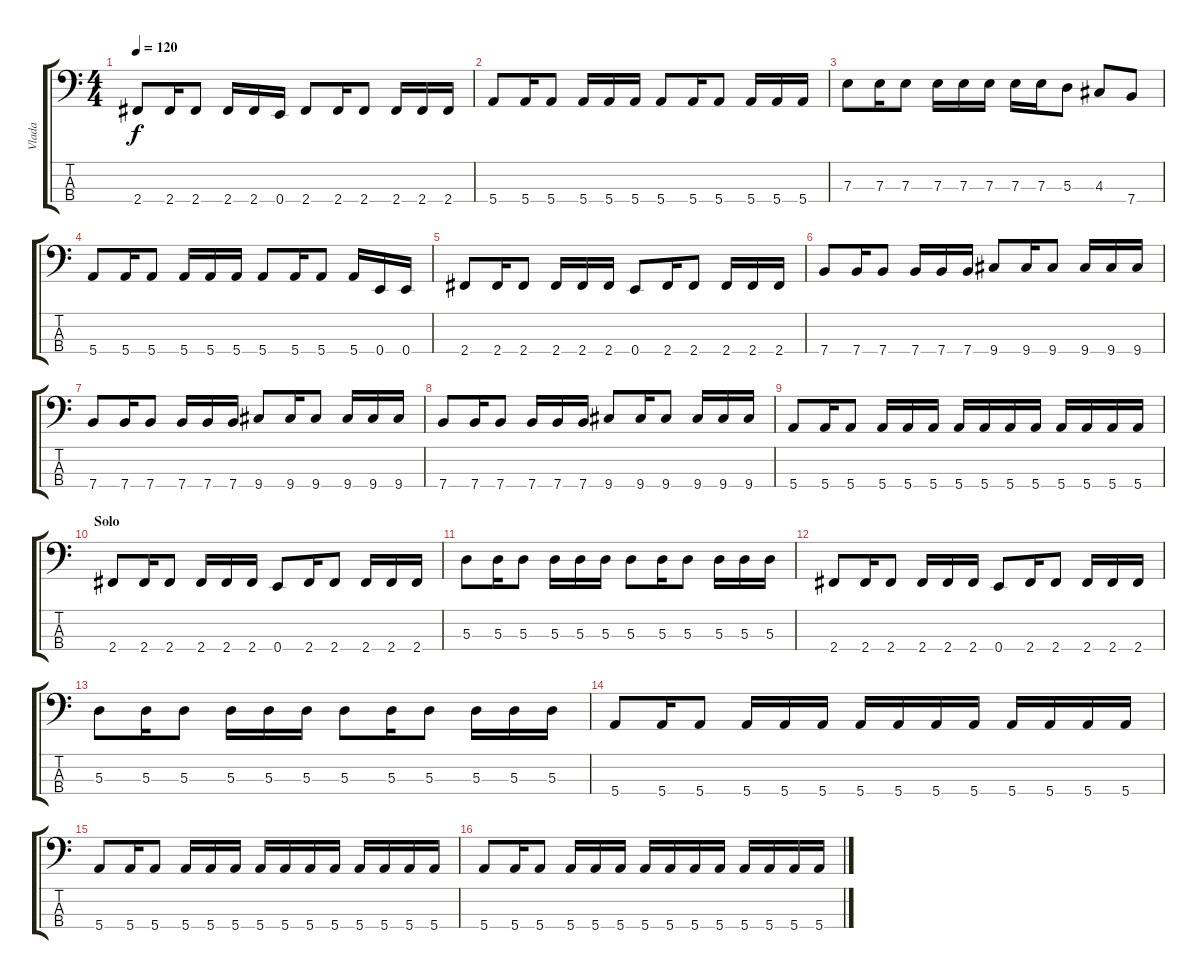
\track ("Vlada" "Vlada") {instrument electricbassfinger}
\staff {score tabs}
\tuning (G2 D2 A1 E1) {hide}
\ts (4 4)
\tempo 120
\clef f4
\ks c
2.4.8{dy f} 2.4.16 2.4.8 2.4.16 2.4.16 0.4.16 2.4.8 2.4.16 2.4.8 2.4.16 2.4.16 2.4.16 |
5.4.8 5.4.16 5.4.8 5.4.16 5.4.16 5.4.16 5.4.8 5.4.16 5.4.8 5.4.16 5.4.16 5.4.16 |
7.3.8 7.3.16 7.3.8 7.3.16 7.3.16 7.3.16 7.3.16 7.3.16 5.3.8 4.3.8 7.4.8 |
5.4.8 5.4.16 5.4.8 5.4.16 5.4.16 5.4.16 5.4.8 5.4.16 5.4.8 5.4.16 0.4.16 0.4.16 |
2.4.8 2.4.16 2.4.8 2.4.16 2.4.16 2.4.16 0.4.8 2.4.16 2.4.8 2.4.16 2.4.16 2.4.16 |
7.4.8 7.4.16 7.4.8 7.4.16 7.4.16 7.4.16 9.4.8 9.4.16 9.4.8 9.4.16 9.4.16 9.4.16 |
7.4.8 7.4.16 7.4.8 7.4.16 7.4.16 7.4.16 9.4.8 9.4.16 9.4.8 9.4.16 9.4.16 9.4.16 |
7.4.8 7.4.16 7.4.8 7.4.16 7.4.16 7.4.16 9.4.8 9.4.16 9.4.8 9.4.16 9.4.16 9.4.16 |
5.4.8 5.4.16 5.4.8 5.4.16 5.4.16 5.4.16 5.4.16 5.4.16 5.4.16 5.4.16 5.4.16 5.4.16 5.4.16 5.4.16 |
\section ("" "Solo")
2.4.8 2.4.16 2.4.8 2.4.16 2.4.16 2.4.16 0.4.8 2.4.16 2.4.8 2.4.16 2.4.16 2.4.16 |
5.3.8 5.3.16 5.3.8 5.3.16 5.3.16 5.3.16 5.3.8 5.3.16 5.3.8 5.3.16 5.3.16 5.3.16 |
2.4.8 2.4.16 2.4.8 2.4.16 2.4.16 2.4.16 0.4.8 2.4.16 2.4.8 2.4.16 2.4.16 2.4.16 |
5.3.8 5.3.16 5.3.8 5.3.16 5.3.16 5.3.16 5.3.8 5.3.16 5.3.8 5.3.16 5.3.16 5.3.16 |
5.4.8 5.4.16 5.4.8 5.4.16 5.4.16 5.4.16 5.4.16 5.4.16 5.4.16 5.4.16 5.4.16 5.4.16 5.4.16 5.4.16 |
5.4.8 5.4.16 5.4.8 5.4.16 5.4.16 5.4.16 5.4.16 5.4.16 5.4.16 5.4.16 5.4.16 5.4.16 5.4.16 5.4.16 |
5.4.8 5.4.16 5.4.8 5.4.16 5.4.16 5.4.16 5.4.16 5.4.16 5.4.16 5.4.16 5.4.16 5.4.16 5.4.16 5.4.16
